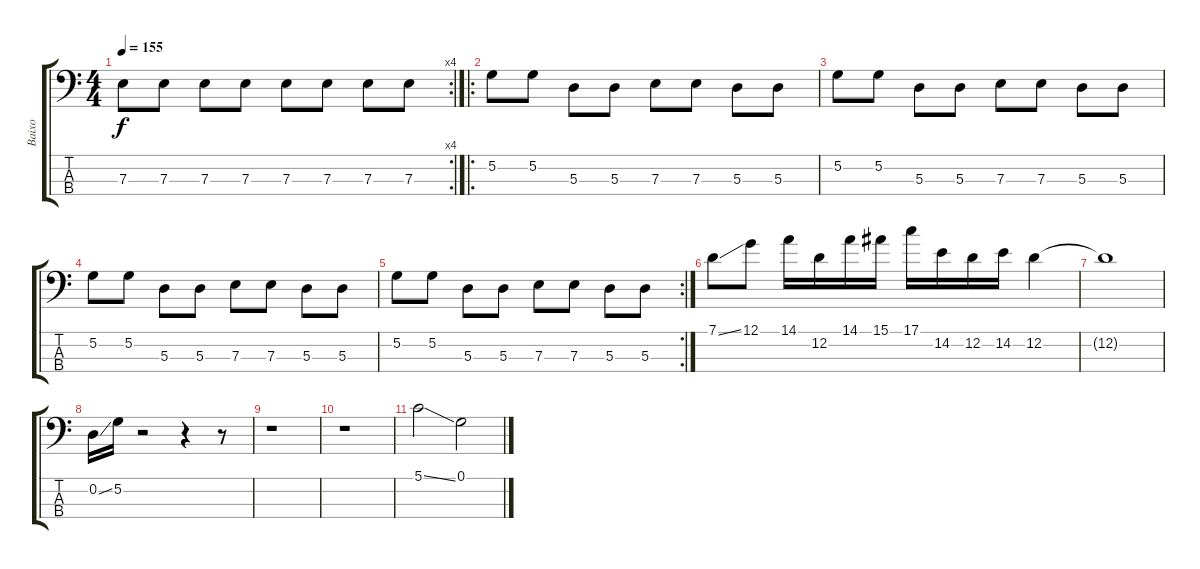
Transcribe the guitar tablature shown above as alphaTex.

\track ("Baixo" "Baixo") {instrument electricbassfinger}
\staff {score tabs}
\tuning (G2 D2 A1 E1) {hide}
\rc 4
\ts (4 4)
\tempo 155
\clef f4
\ks c
7.3.8{dy f} 7.3.8 7.3.8 7.3.8 7.3.8 7.3.8 7.3.8 7.3.8 |
\ro
5.2.8 5.2.8 5.3.8 5.3.8 7.3.8 7.3.8 5.3.8 5.3.8 |
5.2.8 5.2.8 5.3.8 5.3.8 7.3.8 7.3.8 5.3.8 5.3.8 |
5.2.8 5.2.8 5.3.8 5.3.8 7.3.8 7.3.8 5.3.8 5.3.8 |
\rc 2
5.2.8 5.2.8 5.3.8 5.3.8 7.3.8 7.3.8 5.3.8 5.3.8 |
7.1{ss}.8 12.1.8 14.1.16 12.2.16 14.1.16 15.1.16 17.1.16 14.2.16 12.2.16 14.2.16 12.2.4 |
12.2{t}.1 |
0.2{ss}.16 5.2.16 r.2 r.4 r.8 |
r.1 |
r.1 |
5.1{ss}.2 0.1.2
